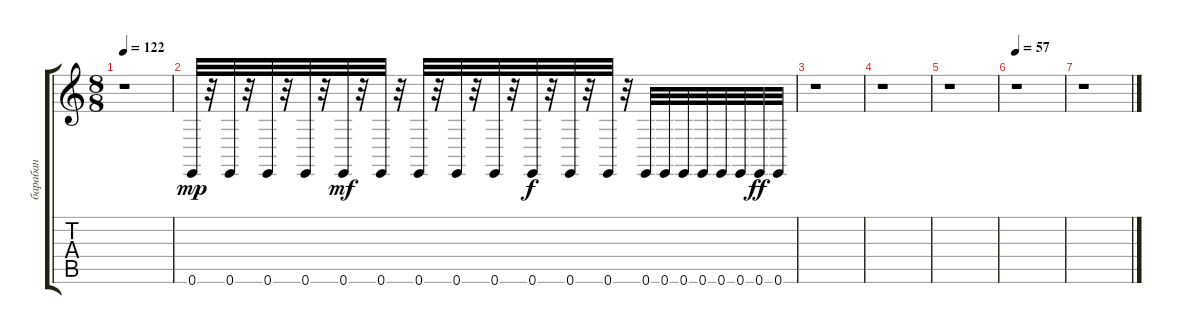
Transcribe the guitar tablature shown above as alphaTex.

\track ("барабан" "барабан") {instrument acousticgrandpiano}
\staff {score tabs}
\tuning (E4 B3 G3 D3 A2 E2) {hide}
\ts (8 8)
\tempo 122
\clef g2
\ks c
r.1{dy ff} |
0.6.32{dy mp} r.32 0.6.32 r.32 0.6.32 r.32 0.6.32 r.32 0.6.32{dy mf} r.32 0.6.32 r.32 0.6.32 r.32 0.6.32 r.32 0.6.32 r.32 0.6.32{dy f} r.32 0.6.32 r.32 0.6.32 r.32 0.6.32 0.6.32 0.6.32 0.6.32 0.6.32 0.6.32 0.6.32{dy ff} 0.6.32 |
r.1 |
r.1 |
r.1 |
\tempo 57
r.1 |
r.1
